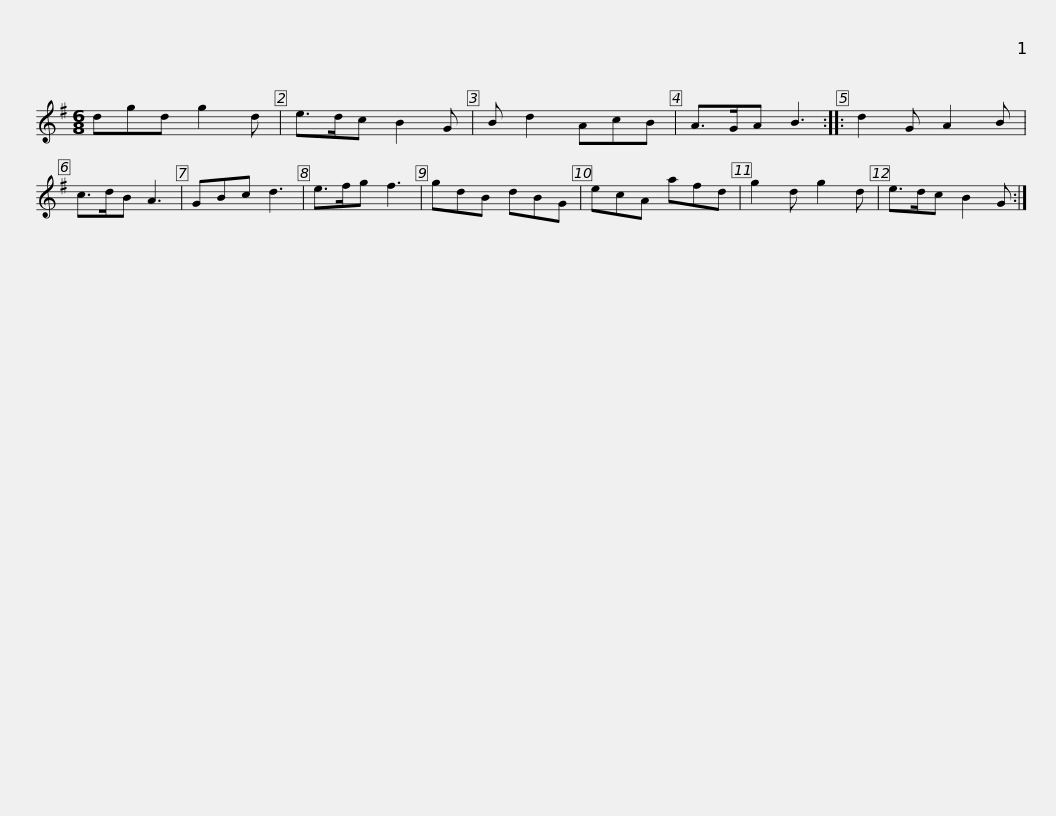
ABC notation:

X:1
L:1/8
M:6/8
I:linebreak $
K:G
V:1 treble
V:1
 dgd g2 d | e>dc B2 G | B d2 AcB | A>GA B3 :: d2 G A2 B | %5
 c>dB A3 | GBc d3 | e>fg f3 |$ gdB dBG | ecA afd | %10
 g2 d g2 d | e>dc B2 G :| %12
